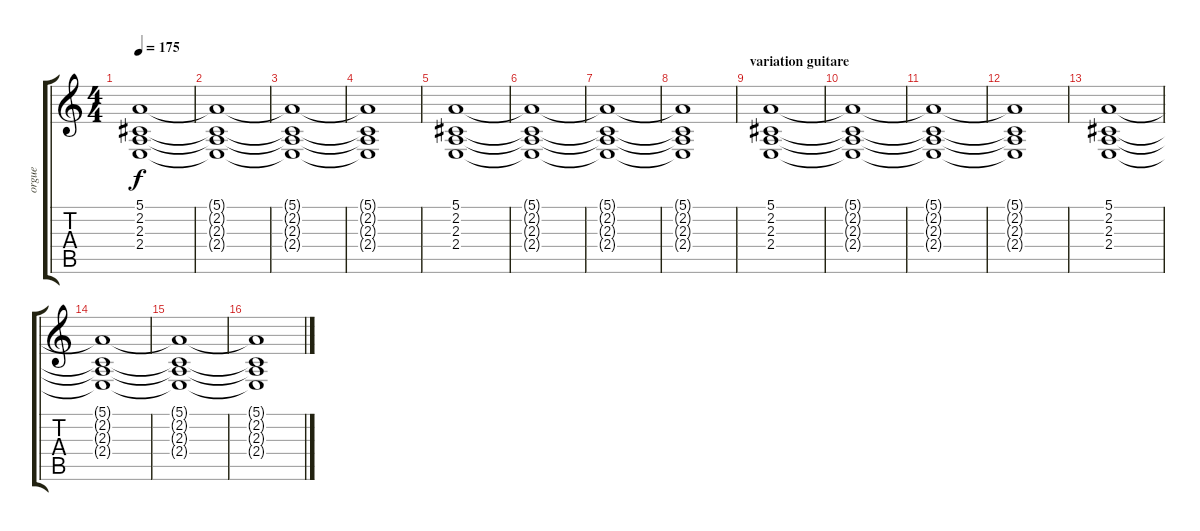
\track ("orgue" "orgue") {instrument churchorgan}
\staff {score tabs}
\tuning (E4 B3 G3 D3 A2 E2) {hide}
\ts (4 4)
\tempo 175
\clef g2
\ks c
(5.1 2.2 2.3 2.4).1{dy f} |
(5.1{t} 2.2{t} 2.3{t} 2.4{t}).1 |
(5.1{t} 2.2{t} 2.3{t} 2.4{t}).1 |
(5.1{t} 2.2{t} 2.3{t} 2.4{t}).1 |
(5.1 2.2 2.3 2.4).1 |
(5.1{t} 2.2{t} 2.3{t} 2.4{t}).1 |
(5.1{t} 2.2{t} 2.3{t} 2.4{t}).1 |
(5.1{t} 2.2{t} 2.3{t} 2.4{t}).1 |
\section ("" "variation guitare")
(5.1 2.2 2.3 2.4).1 |
(5.1{t} 2.2{t} 2.3{t} 2.4{t}).1 |
(5.1{t} 2.2{t} 2.3{t} 2.4{t}).1 |
(5.1{t} 2.2{t} 2.3{t} 2.4{t}).1 |
(5.1 2.2 2.3 2.4).1 |
(5.1{t} 2.2{t} 2.3{t} 2.4{t}).1 |
(5.1{t} 2.2{t} 2.3{t} 2.4{t}).1 |
(5.1{t} 2.2{t} 2.3{t} 2.4{t}).1
